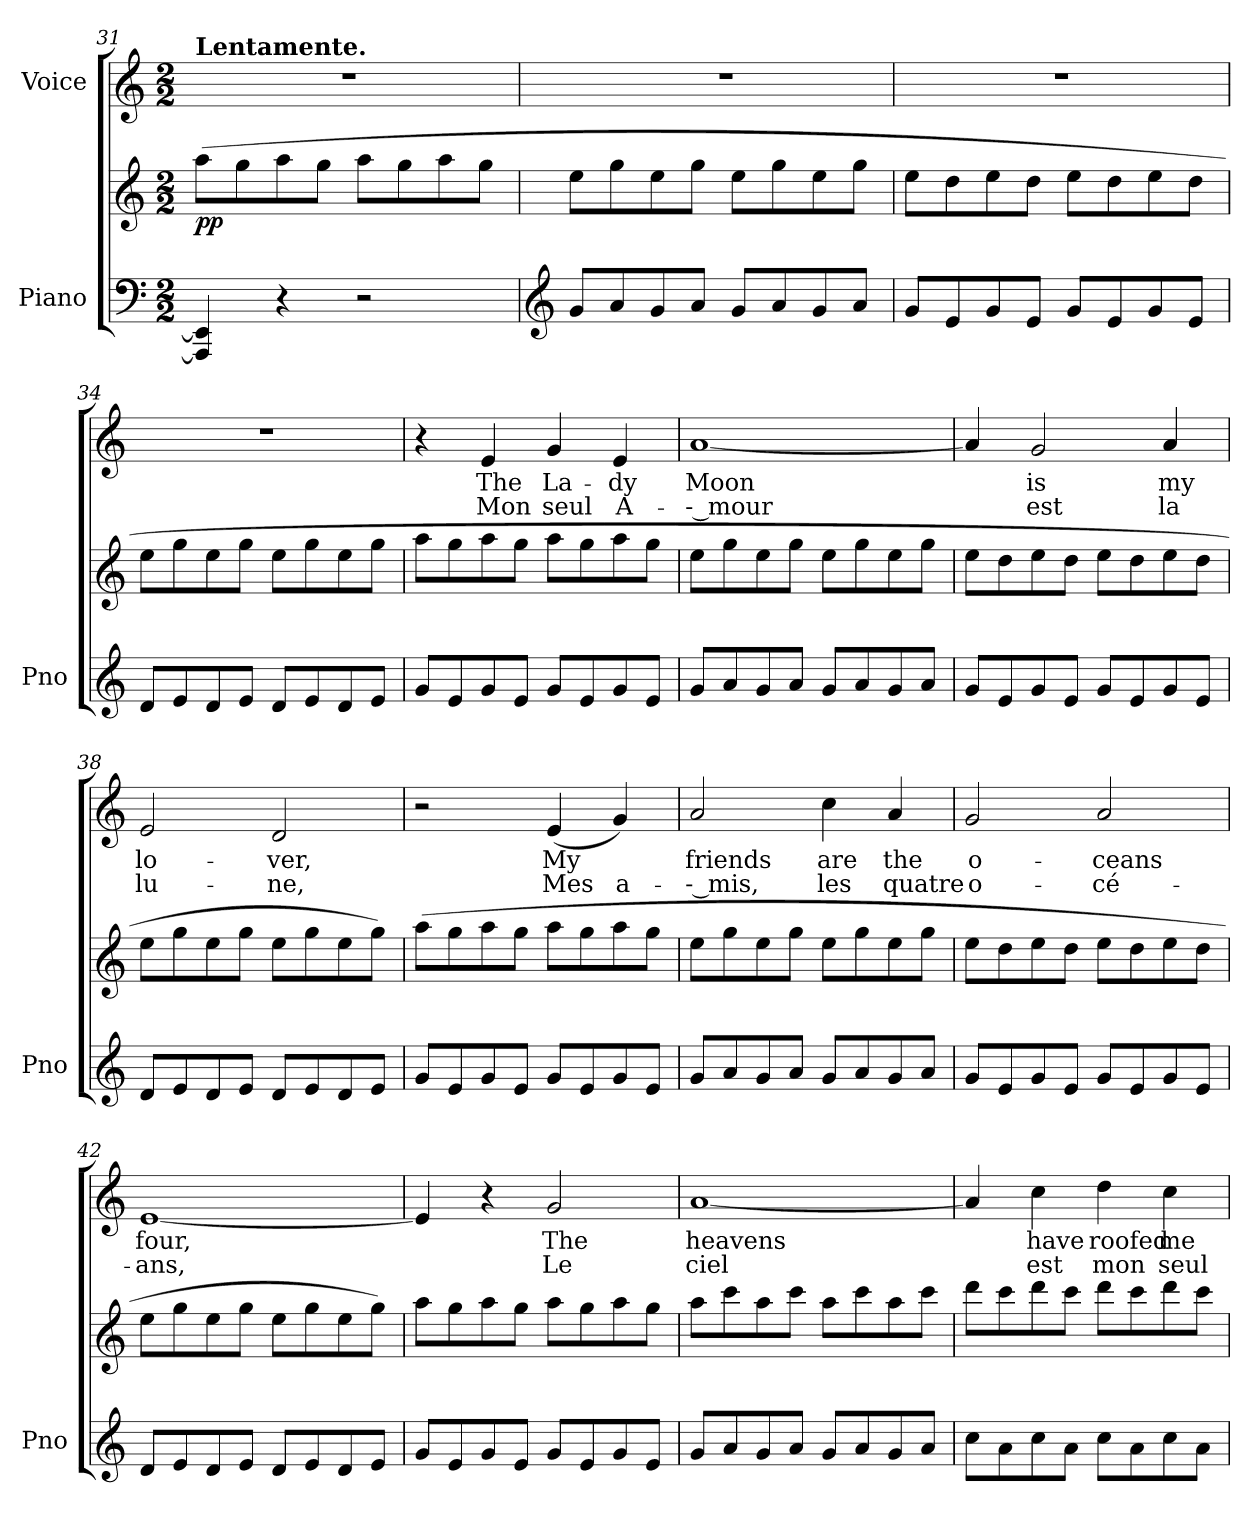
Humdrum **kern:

**kern	**kern	**dynam	**kern	**text	**text	**dynam
*part2	*part2	*part2	*part1	*part1	*part1	*part1
*staff3	*staff2	*staff2/3	*staff1	*staff1	*staff1	*staff1
*I"Piano	*	*	*I"Voice	*	*	*
*I'Pno	*	*	*	*	*	*
*clefF4	*clefG2	*	*clefG2	*	*	*
*k[]	*k[]	*	*k[]	*	*	*
*M2/2	*M2/2	*	*M2/2	*	*	*
=31	=31	=31	=31	=31	=31	=31
!	!	!	!LO:TX:a:B:t=Lentamente.	!	!	!
!	!	!LO:DY:b	!	!	!	!
4AAA/] 4EE/]	(8aa\L	pp	1r	.	.	.
.	8gg\	.	.	.	.	.
4r	8aa\	.	.	.	.	.
.	8gg\J	.	.	.	.	.
2r	8aa\L	.	.	.	.	.
.	8gg\	.	.	.	.	.
.	8aa\	.	.	.	.	.
.	8gg\J	.	.	.	.	.
=32	=32	=32	=32	=32	=32	=32
*clefG2	*	*	*	*	*	*
8g/L	8ee\L	.	1r	.	.	.
8a/	8gg\	.	.	.	.	.
8g/	8ee\	.	.	.	.	.
8a/J	8gg\J	.	.	.	.	.
8g/L	8ee\L	.	.	.	.	.
8a/	8gg\	.	.	.	.	.
8g/	8ee\	.	.	.	.	.
8a/J	8gg\J	.	.	.	.	.
=33	=33	=33	=33	=33	=33	=33
8g/L	8ee\L	.	1r	.	.	.
8e/	8dd\	.	.	.	.	.
8g/	8ee\	.	.	.	.	.
8e/J	8dd\J	.	.	.	.	.
8g/L	8ee\L	.	.	.	.	.
8e/	8dd\	.	.	.	.	.
8g/	8ee\	.	.	.	.	.
8e/J	8dd\J	.	.	.	.	.
=34	=34	=34	=34	=34	=34	=34
8d/L	8ee\L	.	1r	.	.	.
8e/	8gg\	.	.	.	.	.
8d/	8ee\	.	.	.	.	.
8e/J	8gg\J	.	.	.	.	.
8d/L	8ee\L	.	.	.	.	.
8e/	8gg\	.	.	.	.	.
8d/	8ee\	.	.	.	.	.
8e/J	8gg\J	.	.	.	.	.
=35	=35	=35	=35	=35	=35	=35
!	!	!LO:DY:b	!	!	!	!
!	!	!LO:DY:n=1:b	!	!	!	!
8g/L	8aa\L	other-dynamics pp	4r	.	.	.
8e/	8gg\	.	.	.	.	.
!	!	!	!	!	!	!LO:DY:a
!	!	!	!	!	!	!LO:DY:n=1:a
8g/	8aa\	.	4e/	The	Mon	p other-dynamics
8e/J	8gg\J	.	.	.	.	.
8g/L	8aa\L	.	4g/	La-	seul	.
8e/	8gg\	.	.	.	.	.
8g/	8aa\	.	4e/	-dy	A-	.
8e/J	8gg\J	.	.	.	.	.
=36	=36	=36	=36	=36	=36	=36
8g/L	8ee\L	.	[1a	Moon	-- mour	.
8a/	8gg\	.	.	.	.	.
8g/	8ee\	.	.	.	.	.
8a/J	8gg\J	.	.	.	.	.
8g/L	8ee\L	.	.	.	.	.
8a/	8gg\	.	.	.	.	.
8g/	8ee\	.	.	.	.	.
8a/J	8gg\J	.	.	.	.	.
=37	=37	=37	=37	=37	=37	=37
8g/L	8ee\L	.	4a/]	.	.	.
8e/	8dd\	.	.	.	.	.
8g/	8ee\	.	2g/	is	est	.
8e/J	8dd\J	.	.	.	.	.
8g/L	8ee\L	.	.	.	.	.
8e/	8dd\	.	.	.	.	.
8g/	8ee\	.	4a/	my	la	.
8e/J	8dd\J	.	.	.	.	.
=38	=38	=38	=38	=38	=38	=38
8d/L	8ee\L	.	2e/	lo-	lu-	.
8e/	8gg\	.	.	.	.	.
8d/	8ee\	.	.	.	.	.
8e/J	8gg\J	.	.	.	.	.
8d/L	8ee\L	.	2d/	-ver,	-ne,	.
8e/	8gg\	.	.	.	.	.
8d/	8ee\	.	.	.	.	.
8e/J	8gg\J)	.	.	.	.	.
=39	=39	=39	=39	=39	=39	=39
8g/L	(8aa\L	.	2r	.	.	.
8e/	8gg\	.	.	.	.	.
8g/	8aa\	.	.	.	.	.
8e/J	8gg\J	.	.	.	.	.
8g/L	8aa\L	.	(4e/	My	Mes	.
8e/	8gg\	.	.	.	.	.
8g/	8aa\	.	4g/)	.	a-	.
8e/J	8gg\J	.	.	.	.	.
=40	=40	=40	=40	=40	=40	=40
!	!	!LO:DY:b	!	!	!	!
!	!	!LO:DY:n=1:b	!	!	!	!
8g/L	8ee\L	other-dynamics pp	2a/	friends	-- mis,	.
8a/	8gg\	.	.	.	.	.
8g/	8ee\	.	.	.	.	.
8a/J	8gg\J	.	.	.	.	.
8g/L	8ee\L	.	4cc\	are	les	.
8a/	8gg\	.	.	.	.	.
8g/	8ee\	.	4a/	the	quatre	.
8a/J	8gg\J	.	.	.	.	.
=41	=41	=41	=41	=41	=41	=41
8g/L	8ee\L	.	2g/	o-	o-	.
8e/	8dd\	.	.	.	.	.
8g/	8ee\	.	.	.	.	.
8e/J	8dd\J	.	.	.	.	.
8g/L	8ee\L	.	2a/	-ceans	-cé-	.
8e/	8dd\	.	.	.	.	.
8g/	8ee\	.	.	.	.	.
8e/J	8dd\J	.	.	.	.	.
=42	=42	=42	=42	=42	=42	=42
8d/L	8ee\L	.	[1e	four,	-ans,	.
8e/	8gg\	.	.	.	.	.
8d/	8ee\	.	.	.	.	.
8e/J	8gg\J	.	.	.	.	.
8d/L	8ee\L	.	.	.	.	.
8e/	8gg\	.	.	.	.	.
8d/	8ee\	.	.	.	.	.
8e/J	8gg\J)	.	.	.	.	.
=43	=43	=43	=43	=43	=43	=43
8g/L	8aa\L	.	4e/]	.	.	.
8e/	8gg\	.	.	.	.	.
8g/	8aa\	.	4r	.	.	.
8e/J	8gg\J	.	.	.	.	.
8g/L	8aa\L	.	2g/	The	Le	.
8e/	8gg\	.	.	.	.	.
8g/	8aa\	.	.	.	.	.
8e/J	8gg\J	.	.	.	.	.
=44	=44	=44	=44	=44	=44	=44
8g/L	8aa\L	.	[1a	heavens	ciel	.
8a/	8ccc\	.	.	.	.	.
8g/	8aa\	.	.	.	.	.
8a/J	8ccc\J	.	.	.	.	.
8g/L	8aa\L	.	.	.	.	.
8a/	8ccc\	.	.	.	.	.
8g/	8aa\	.	.	.	.	.
8a/J	8ccc\J	.	.	.	.	.
=45	=45	=45	=45	=45	=45	=45
8cc\L	8ddd\L	.	4a/]	.	.	.
8a\	8ccc\	.	.	.	.	.
8cc\	8ddd\	.	4cc\	have	est	.
8a\J	8ccc\J	.	.	.	.	.
8cc\L	8ddd\L	.	4dd\	roofed	mon	.
8a\	8ccc\	.	.	.	.	.
8cc\	8ddd\	.	4cc\	me	seul	.
8a\J	8ccc\J	.	.	.	.	.
=	=	=	=	=	=	=
*-	*-	*-	*-	*-	*-	*-
